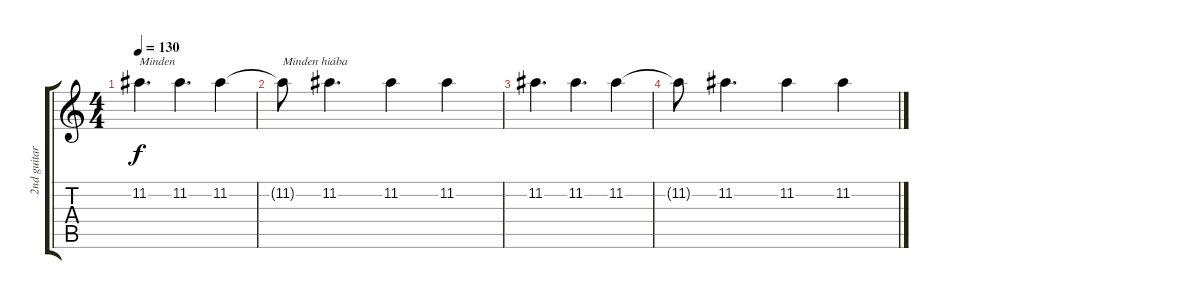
\track ("2nd guitar+ lyrics" "2nd guitar") {instrument distortionguitar}
\staff {score tabs}
\tuning (E4 B3 G3 D3 A2 D2) {hide}
\ts (4 4)
\tempo 130
\clef g2
\ks c
11.2.4{d txt "Minden " dy f} 11.2.4{d} 11.2.4 |
11.2{t}.8{txt "Minden hiába"} 11.2.4{d} 11.2.4 11.2.4 |
11.2.4{d} 11.2.4{d} 11.2.4 |
11.2{t}.8 11.2.4{d} 11.2.4 11.2.4
